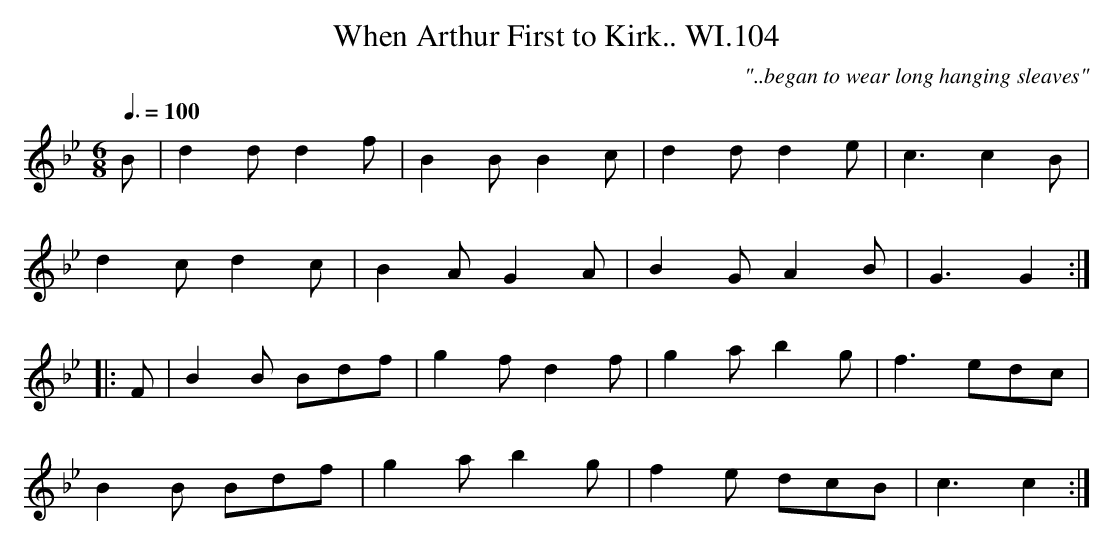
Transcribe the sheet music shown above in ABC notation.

X:1
T:When Arthur First to Kirk.. WI.104
M:6/8
L:1/8
Q:3/8=100
C:"..began to wear long hanging sleaves"
K:Bb
B|d2d d2f|B2B B2c|d2d d2e|c3 c2B|
d2c d2c|B2A G2A|B2G A2B|G3 G2:|
|:F|B2B Bdf|g2f d2f|g2a b2g|f3 edc|
B2B Bdf|g2a b2g|f2e dcB|c3 c2:|
